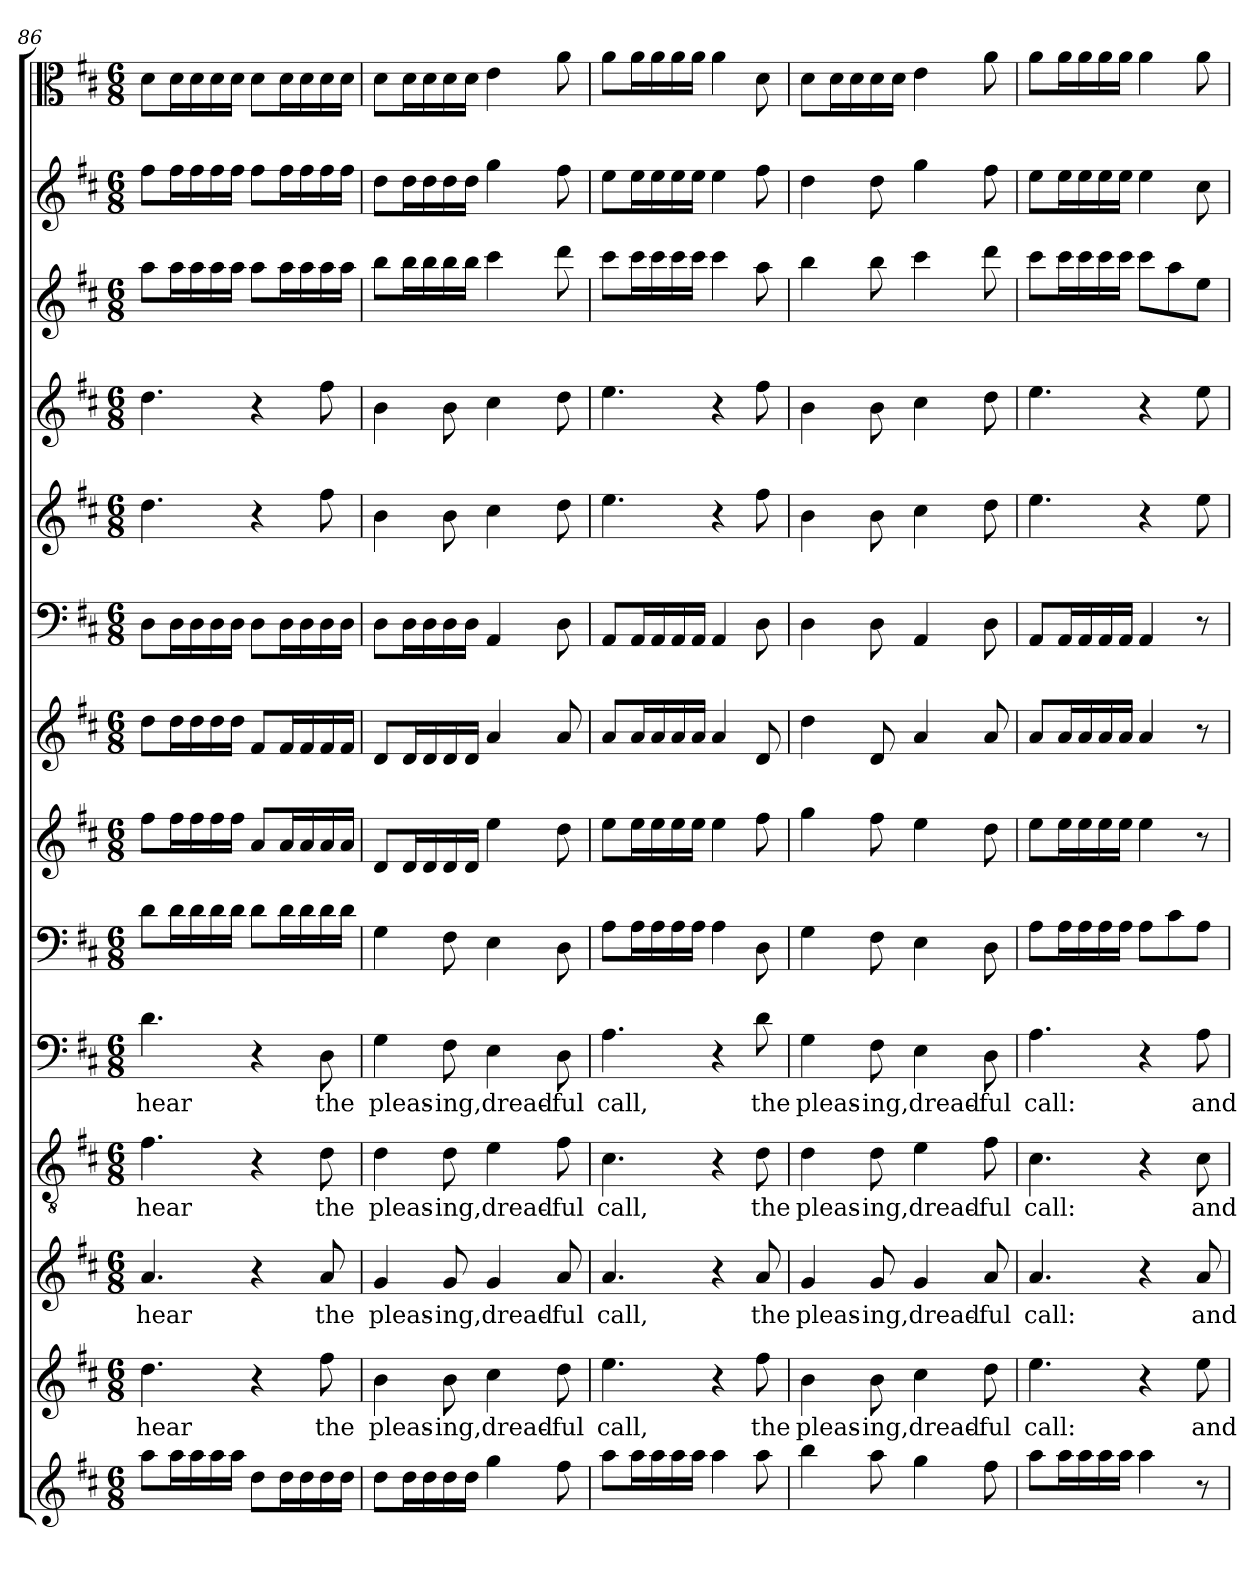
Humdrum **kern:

**kern	**kern	**text	**kern	**text	**kern	**text	**kern	**text	**kern	**kern	**kern	**kern	**kern	**kern	**kern	**kern	**kern
*part14	*part13	*part13	*part12	*part12	*part11	*part11	*part10	*part10	*part9	*part8	*part7	*part6	*part5	*part4	*part3	*part2	*part1
*staff14	*staff13	*staff13	*staff12	*staff12	*staff11	*staff11	*staff10	*staff10	*staff9	*staff8	*staff7	*staff6	*staff5	*staff4	*staff3	*staff2	*staff1
*clefG2	*clefG2	*	*clefG2	*	*clefGv2	*	*clefF4	*	*clefF4	*clefG2	*clefG2	*clefF4	*clefG2	*clefG2	*clefG2	*clefG2	*clefC3
*k[f#c#]	*k[f#c#]	*	*k[f#c#]	*	*k[f#c#]	*	*k[f#c#]	*	*k[f#c#]	*k[f#c#]	*k[f#c#]	*k[f#c#]	*k[f#c#]	*k[f#c#]	*k[f#c#]	*k[f#c#]	*k[f#c#]
*D:	*D:	*	*D:	*	*D:	*	*D:	*	*D:	*D:	*D:	*D:	*D:	*D:	*D:	*D:	*D:
*M6/8	*M6/8	*	*M6/8	*	*M6/8	*	*M6/8	*	*M6/8	*M6/8	*M6/8	*M6/8	*M6/8	*M6/8	*M6/8	*M6/8	*M6/8
=86	=86	=86	=86	=86	=86	=86	=86	=86	=86	=86	=86	=86	=86	=86	=86	=86	=86
8aa\L	4.dd\	hear	4.a/	hear	4.f#\	hear	4.d\	hear	8d\L	8ff#\L	8dd\L	8D\L	4.dd\	4.dd\	8aa\L	8ff#\L	8d\L
16aa\L	.	.	.	.	.	.	.	.	16d\L	16ff#\L	16dd\L	16D\L	.	.	16aa\L	16ff#\L	16d\L
16aa\	.	.	.	.	.	.	.	.	16d\	16ff#\	16dd\	16D\	.	.	16aa\	16ff#\	16d\
16aa\	.	.	.	.	.	.	.	.	16d\	16ff#\	16dd\	16D\	.	.	16aa\	16ff#\	16d\
16aa\JJ	.	.	.	.	.	.	.	.	16d\JJ	16ff#\JJ	16dd\JJ	16D\JJ	.	.	16aa\JJ	16ff#\JJ	16d\JJ
8dd\L	4r	.	4r	.	4r	.	4r	.	8d\L	8a/L	8f#/L	8D\L	4r	4r	8aa\L	8ff#\L	8d\L
16dd\L	.	.	.	.	.	.	.	.	16d\L	16a/L	16f#/L	16D\L	.	.	16aa\L	16ff#\L	16d\L
16dd\	.	.	.	.	.	.	.	.	16d\	16a/	16f#/	16D\	.	.	16aa\	16ff#\	16d\
16dd\	8ff#\	the	8a/	the	8d\	the	8D\	the	16d\	16a/	16f#/	16D\	8ff#\	8ff#\	16aa\	16ff#\	16d\
16dd\JJ	.	.	.	.	.	.	.	.	16d\JJ	16a/JJ	16f#/JJ	16D\JJ	.	.	16aa\JJ	16ff#\JJ	16d\JJ
=87	=87	=87	=87	=87	=87	=87	=87	=87	=87	=87	=87	=87	=87	=87	=87	=87	=87
8dd\L	4b\	pleas-	4g/	pleas-	4d\	pleas-	4G\	pleas-	4G\	8d/L	8d/L	8D\L	4b\	4b\	8bb\L	8dd\L	8d\L
16dd\L	.	.	.	.	.	.	.	.	.	16d/L	16d/L	16D\L	.	.	16bb\L	16dd\L	16d\L
16dd\	.	.	.	.	.	.	.	.	.	16d/	16d/	16D\	.	.	16bb\	16dd\	16d\
16dd\	8b\	-ing,	8g/	-ing,	8d\	-ing,	8F#\	-ing,	8F#\	16d/	16d/	16D\	8b\	8b\	16bb\	16dd\	16d\
16dd\JJ	.	.	.	.	.	.	.	.	.	16d/JJ	16d/JJ	16D\JJ	.	.	16bb\JJ	16dd\JJ	16d\JJ
4gg\	4cc#\	dread-	4g/	dread-	4e\	dread-	4E\	dread-	4E\	4ee\	4a/	4AA/	4cc#\	4cc#\	4ccc#\	4gg\	4e\
8ff#\	8dd\	-ful	8a/	-ful	8f#\	-ful	8D\	-ful	8D\	8dd\	8a/	8D\	8dd\	8dd\	8ddd\	8ff#\	8a\
=88	=88	=88	=88	=88	=88	=88	=88	=88	=88	=88	=88	=88	=88	=88	=88	=88	=88
8aa\L	4.ee\	call,	4.a/	call,	4.c#\	call,	4.A\	call,	8A\L	8ee\L	8a/L	8AA/L	4.ee\	4.ee\	8ccc#\L	8ee\L	8a\L
16aa\L	.	.	.	.	.	.	.	.	16A\L	16ee\L	16a/L	16AA/L	.	.	16ccc#\L	16ee\L	16a\L
16aa\	.	.	.	.	.	.	.	.	16A\	16ee\	16a/	16AA/	.	.	16ccc#\	16ee\	16a\
16aa\	.	.	.	.	.	.	.	.	16A\	16ee\	16a/	16AA/	.	.	16ccc#\	16ee\	16a\
16aa\JJ	.	.	.	.	.	.	.	.	16A\JJ	16ee\JJ	16a/JJ	16AA/JJ	.	.	16ccc#\JJ	16ee\JJ	16a\JJ
4aa\	4r	.	4r	.	4r	.	4r	.	4A\	4ee\	4a/	4AA/	4r	4r	4ccc#\	4ee\	4a\
8aa\	8ff#\	the	8a/	the	8d\	the	8d\	the	8D\	8ff#\	8d/	8D\	8ff#\	8ff#\	8aa\	8ff#\	8d\
=89	=89	=89	=89	=89	=89	=89	=89	=89	=89	=89	=89	=89	=89	=89	=89	=89	=89
4bb\	4b\	pleas-	4g/	pleas-	4d\	pleas-	4G\	pleas-	4G\	4gg\	4dd\	4D\	4b\	4b\	4bb\	4dd\	8d\L
.	.	.	.	.	.	.	.	.	.	.	.	.	.	.	.	.	16d\L
.	.	.	.	.	.	.	.	.	.	.	.	.	.	.	.	.	16d\
8aa\	8b\	-ing,	8g/	-ing,	8d\	-ing,	8F#\	-ing,	8F#\	8ff#\	8d/	8D\	8b\	8b\	8bb\	8dd\	16d\
.	.	.	.	.	.	.	.	.	.	.	.	.	.	.	.	.	16d\JJ
4gg\	4cc#\	dread-	4g/	dread-	4e\	dread-	4E\	dread-	4E\	4ee\	4a/	4AA/	4cc#\	4cc#\	4ccc#\	4gg\	4e\
8ff#\	8dd\	-ful	8a/	-ful	8f#\	-ful	8D\	-ful	8D\	8dd\	8a/	8D\	8dd\	8dd\	8ddd\	8ff#\	8a\
=90	=90	=90	=90	=90	=90	=90	=90	=90	=90	=90	=90	=90	=90	=90	=90	=90	=90
8aa\L	4.ee\	call:	4.a/	call:	4.c#\	call:	4.A\	call:	8A\L	8ee\L	8a/L	8AA/L	4.ee\	4.ee\	8ccc#\L	8ee\L	8a\L
16aa\L	.	.	.	.	.	.	.	.	16A\L	16ee\L	16a/L	16AA/L	.	.	16ccc#\L	16ee\L	16a\L
16aa\	.	.	.	.	.	.	.	.	16A\	16ee\	16a/	16AA/	.	.	16ccc#\	16ee\	16a\
16aa\	.	.	.	.	.	.	.	.	16A\	16ee\	16a/	16AA/	.	.	16ccc#\	16ee\	16a\
16aa\JJ	.	.	.	.	.	.	.	.	16A\JJ	16ee\JJ	16a/JJ	16AA/JJ	.	.	16ccc#\JJ	16ee\JJ	16a\JJ
4aa\	4r	.	4r	.	4r	.	4r	.	8A\L	4ee\	4a/	4AA/	4r	4r	8ccc#\L	4ee\	4a\
.	.	.	.	.	.	.	.	.	8c#\	.	.	.	.	.	8aa\	.	.
8r	8ee\	and	8a/	and	8c#\	and	8A\	and	8A\J	8r	8r	8r	8ee\	8ee\	8ee\J	8cc#\	8a\
=	=	=	=	=	=	=	=	=	=	=	=	=	=	=	=	=	=
*-	*-	*-	*-	*-	*-	*-	*-	*-	*-	*-	*-	*-	*-	*-	*-	*-	*-
